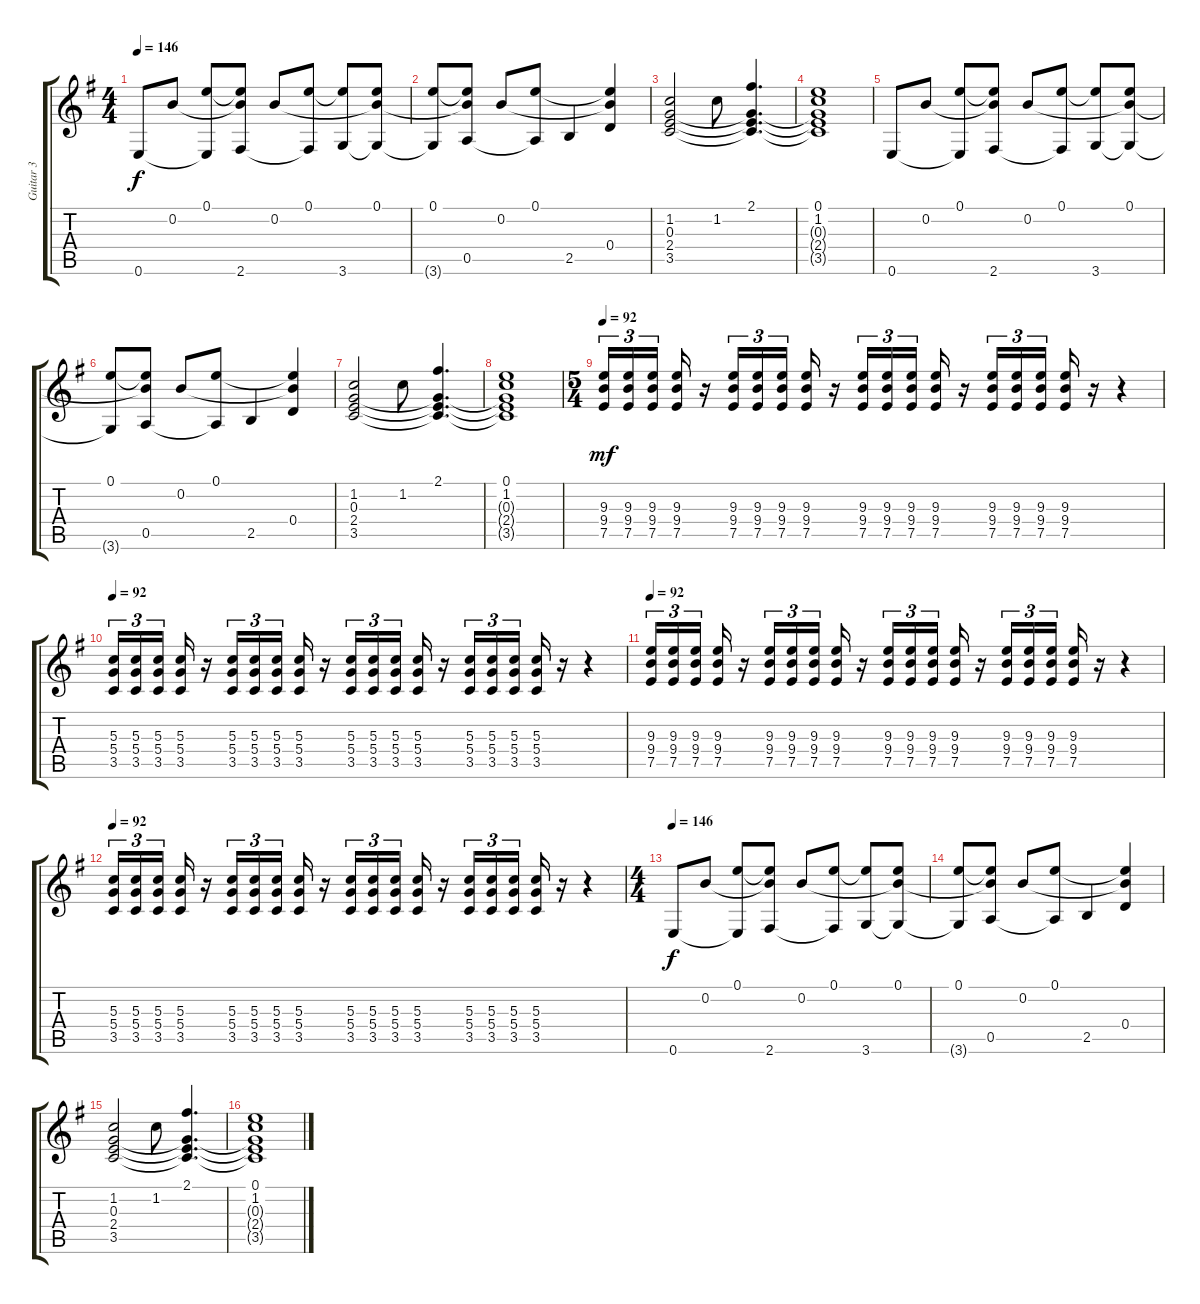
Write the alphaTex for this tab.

\track ("Guitar 3" "Guitar 3") {instrument overdrivenguitar}
\staff {score tabs}
\tuning (E4 B3 G3 D3 A2 E2) {hide}
\ts (4 4)
\tempo 146
\clef g2
\ks g
0.6.8{dy f} 0.2.8 (0.1 0.6{t}).8 (0.1{t} 0.2{t} 2.6).8 0.2.8 (0.1 2.6{t}).8 (0.1{t} 3.6).8 (0.1 0.2{t} 3.6{t}).8 |
(0.1 3.6{t}).8 (0.1{t} 0.2{t} 0.5).8 0.2.8 (0.1 0.5{t}).8 2.5.4 (0.1{t} 0.2{t} 0.4).4 |
(1.2 0.3 2.4 3.5).2 1.2.8 (2.1 0.3{t} 2.4{t} 3.5{t}).4{d} |
(0.1 1.2 0.3{t} 2.4{t} 3.5{t}).1 |
0.6.8 0.2.8 (0.1 0.6{t}).8 (0.1{t} 0.2{t} 2.6).8 0.2.8 (0.1 2.6{t}).8 (0.1{t} 3.6).8 (0.1 0.2{t} 3.6{t}).8 |
(0.1 3.6{t}).8 (0.1{t} 0.2{t} 0.5).8 0.2.8 (0.1 0.5{t}).8 2.5.4 (0.1{t} 0.2{t} 0.4).4 |
(1.2 0.3 2.4 3.5).2 1.2.8 (2.1 0.3{t} 2.4{t} 3.5{t}).4{d} |
(0.1 1.2 0.3{t} 2.4{t} 3.5{t}).1 |
\ts (5 4)
\tempo 92
(9.3 9.4 7.5).16{tu (3 2) dy mf} (9.3 9.4 7.5).16{tu (3 2)} (9.3 9.4 7.5).16{tu (3 2) beam splitsecondary} (9.3 9.4 7.5).16 r.16 (9.3 9.4 7.5).16{tu (3 2)} (9.3 9.4 7.5).16{tu (3 2)} (9.3 9.4 7.5).16{tu (3 2) beam splitsecondary} (9.3 9.4 7.5).16 r.16 (9.3 9.4 7.5).16{tu (3 2)} (9.3 9.4 7.5).16{tu (3 2)} (9.3 9.4 7.5).16{tu (3 2) beam splitsecondary} (9.3 9.4 7.5).16 r.16 (9.3 9.4 7.5).16{tu (3 2)} (9.3 9.4 7.5).16{tu (3 2)} (9.3 9.4 7.5).16{tu (3 2) beam splitsecondary} (9.3 9.4 7.5).16 r.16 r.4 |
\tempo 92
(5.3 5.4 3.5).16{tu (3 2)} (5.3 5.4 3.5).16{tu (3 2)} (5.3 5.4 3.5).16{tu (3 2) beam splitsecondary} (5.3 5.4 3.5).16 r.16 (5.3 5.4 3.5).16{tu (3 2)} (5.3 5.4 3.5).16{tu (3 2)} (5.3 5.4 3.5).16{tu (3 2) beam splitsecondary} (5.3 5.4 3.5).16 r.16 (5.3 5.4 3.5).16{tu (3 2)} (5.3 5.4 3.5).16{tu (3 2)} (5.3 5.4 3.5).16{tu (3 2) beam splitsecondary} (5.3 5.4 3.5).16 r.16 (5.3 5.4 3.5).16{tu (3 2)} (5.3 5.4 3.5).16{tu (3 2)} (5.3 5.4 3.5).16{tu (3 2) beam splitsecondary} (5.3 5.4 3.5).16 r.16 r.4 |
\tempo 92
(9.3 9.4 7.5).16{tu (3 2)} (9.3 9.4 7.5).16{tu (3 2)} (9.3 9.4 7.5).16{tu (3 2) beam splitsecondary} (9.3 9.4 7.5).16 r.16 (9.3 9.4 7.5).16{tu (3 2)} (9.3 9.4 7.5).16{tu (3 2)} (9.3 9.4 7.5).16{tu (3 2) beam splitsecondary} (9.3 9.4 7.5).16 r.16 (9.3 9.4 7.5).16{tu (3 2)} (9.3 9.4 7.5).16{tu (3 2)} (9.3 9.4 7.5).16{tu (3 2) beam splitsecondary} (9.3 9.4 7.5).16 r.16 (9.3 9.4 7.5).16{tu (3 2)} (9.3 9.4 7.5).16{tu (3 2)} (9.3 9.4 7.5).16{tu (3 2) beam splitsecondary} (9.3 9.4 7.5).16 r.16 r.4 |
\tempo 92
(5.3 5.4 3.5).16{tu (3 2)} (5.3 5.4 3.5).16{tu (3 2)} (5.3 5.4 3.5).16{tu (3 2) beam splitsecondary} (5.3 5.4 3.5).16 r.16 (5.3 5.4 3.5).16{tu (3 2)} (5.3 5.4 3.5).16{tu (3 2)} (5.3 5.4 3.5).16{tu (3 2) beam splitsecondary} (5.3 5.4 3.5).16 r.16 (5.3 5.4 3.5).16{tu (3 2)} (5.3 5.4 3.5).16{tu (3 2)} (5.3 5.4 3.5).16{tu (3 2) beam splitsecondary} (5.3 5.4 3.5).16 r.16 (5.3 5.4 3.5).16{tu (3 2)} (5.3 5.4 3.5).16{tu (3 2)} (5.3 5.4 3.5).16{tu (3 2) beam splitsecondary} (5.3 5.4 3.5).16 r.16 r.4 |
\ts (4 4)
\tempo 146
0.6.8{dy f} 0.2.8 (0.1 0.6{t}).8 (0.1{t} 0.2{t} 2.6).8 0.2.8 (0.1 2.6{t}).8 (0.1{t} 3.6).8 (0.1 0.2{t} 3.6{t}).8 |
(0.1 3.6{t}).8 (0.1{t} 0.2{t} 0.5).8 0.2.8 (0.1 0.5{t}).8 2.5.4 (0.1{t} 0.2{t} 0.4).4 |
(1.2 0.3 2.4 3.5).2 1.2.8 (2.1 0.3{t} 2.4{t} 3.5{t}).4{d} |
(0.1 1.2 0.3{t} 2.4{t} 3.5{t}).1
